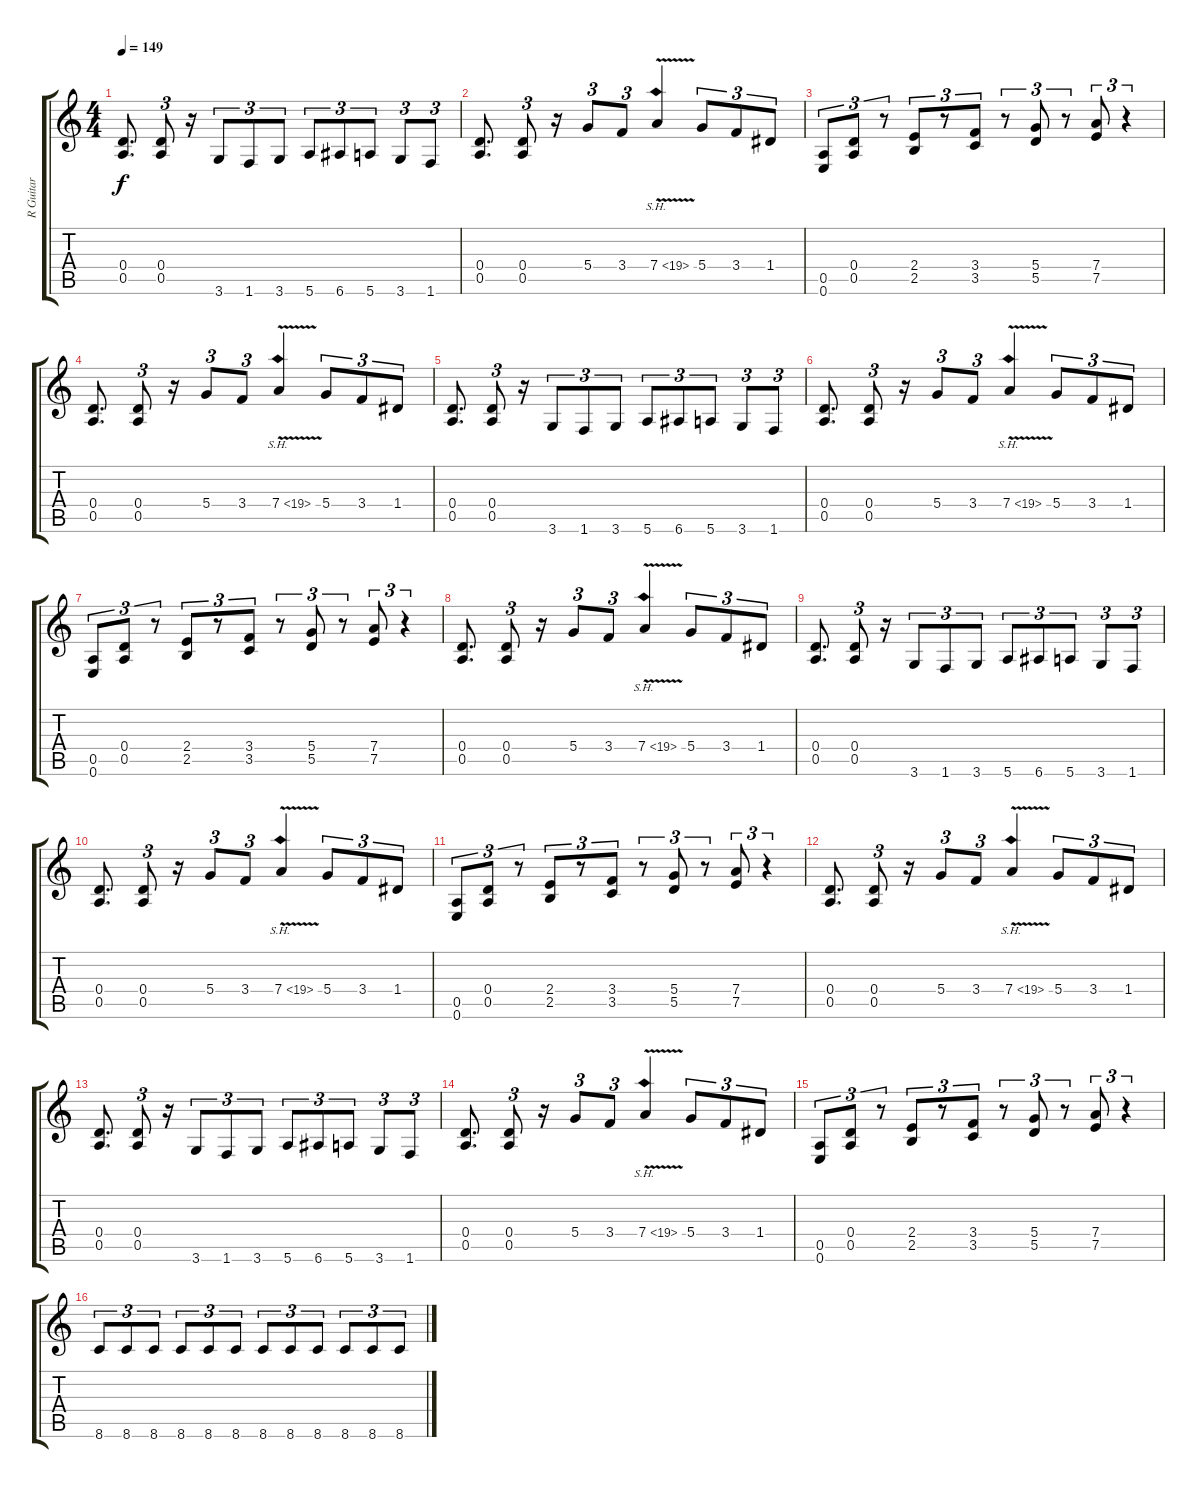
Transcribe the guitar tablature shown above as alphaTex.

\track ("R Guitar" "R Guitar") {instrument distortionguitar}
\staff {score tabs}
\tuning (E4 B3 G3 D3 A2 E2) {hide}
\ts (4 4)
\tempo 149
\clef g2
\ks c
(0.4 0.5).8{d dy f} (0.4 0.5).8{tu (3 2)} r.16 3.6.8{tu (3 2)} 1.6.8{tu (3 2)} 3.6.8{tu (3 2)} 5.6.8{tu (3 2)} 6.6.8{tu (3 2)} 5.6.8{tu (3 2)} 3.6.8{tu (3 2)} 1.6.8{tu (3 2)} |
(0.4 0.5).8{d} (0.4 0.5).8{tu (3 2)} r.16 5.4.8{tu (3 2)} 3.4.8{tu (3 2)} 7.4{sh 12 v}.4 5.4.8{tu (3 2)} 3.4.8{tu (3 2)} 1.4.8{tu (3 2)} |
(0.5 0.6).8{tu (3 2)} (0.4 0.5).8{tu (3 2)} r.8{tu (3 2)} (2.4 2.5).8{tu (3 2)} r.8{tu (3 2)} (3.4 3.5).8{tu (3 2)} r.8{tu (3 2)} (5.4 5.5).8{tu (3 2)} r.8{tu (3 2)} (7.4 7.5).8{tu (3 2)} r.4{tu (3 2)} |
(0.4 0.5).8{d} (0.4 0.5).8{tu (3 2)} r.16 5.4.8{tu (3 2)} 3.4.8{tu (3 2)} 7.4{sh 12 v}.4 5.4.8{tu (3 2)} 3.4.8{tu (3 2)} 1.4.8{tu (3 2)} |
(0.4 0.5).8{d} (0.4 0.5).8{tu (3 2)} r.16 3.6.8{tu (3 2)} 1.6.8{tu (3 2)} 3.6.8{tu (3 2)} 5.6.8{tu (3 2)} 6.6.8{tu (3 2)} 5.6.8{tu (3 2)} 3.6.8{tu (3 2)} 1.6.8{tu (3 2)} |
(0.4 0.5).8{d} (0.4 0.5).8{tu (3 2)} r.16 5.4.8{tu (3 2)} 3.4.8{tu (3 2)} 7.4{sh 12 v}.4 5.4.8{tu (3 2)} 3.4.8{tu (3 2)} 1.4.8{tu (3 2)} |
(0.5 0.6).8{tu (3 2)} (0.4 0.5).8{tu (3 2)} r.8{tu (3 2)} (2.4 2.5).8{tu (3 2)} r.8{tu (3 2)} (3.4 3.5).8{tu (3 2)} r.8{tu (3 2)} (5.4 5.5).8{tu (3 2)} r.8{tu (3 2)} (7.4 7.5).8{tu (3 2)} r.4{tu (3 2)} |
(0.4 0.5).8{d} (0.4 0.5).8{tu (3 2)} r.16 5.4.8{tu (3 2)} 3.4.8{tu (3 2)} 7.4{sh 12 v}.4 5.4.8{tu (3 2)} 3.4.8{tu (3 2)} 1.4.8{tu (3 2)} |
(0.4 0.5).8{d} (0.4 0.5).8{tu (3 2)} r.16 3.6.8{tu (3 2)} 1.6.8{tu (3 2)} 3.6.8{tu (3 2)} 5.6.8{tu (3 2)} 6.6.8{tu (3 2)} 5.6.8{tu (3 2)} 3.6.8{tu (3 2)} 1.6.8{tu (3 2)} |
(0.4 0.5).8{d} (0.4 0.5).8{tu (3 2)} r.16 5.4.8{tu (3 2)} 3.4.8{tu (3 2)} 7.4{sh 12 v}.4 5.4.8{tu (3 2)} 3.4.8{tu (3 2)} 1.4.8{tu (3 2)} |
(0.5 0.6).8{tu (3 2)} (0.4 0.5).8{tu (3 2)} r.8{tu (3 2)} (2.4 2.5).8{tu (3 2)} r.8{tu (3 2)} (3.4 3.5).8{tu (3 2)} r.8{tu (3 2)} (5.4 5.5).8{tu (3 2)} r.8{tu (3 2)} (7.4 7.5).8{tu (3 2)} r.4{tu (3 2)} |
(0.4 0.5).8{d} (0.4 0.5).8{tu (3 2)} r.16 5.4.8{tu (3 2)} 3.4.8{tu (3 2)} 7.4{sh 12 v}.4 5.4.8{tu (3 2)} 3.4.8{tu (3 2)} 1.4.8{tu (3 2)} |
(0.4 0.5).8{d} (0.4 0.5).8{tu (3 2)} r.16 3.6.8{tu (3 2)} 1.6.8{tu (3 2)} 3.6.8{tu (3 2)} 5.6.8{tu (3 2)} 6.6.8{tu (3 2)} 5.6.8{tu (3 2)} 3.6.8{tu (3 2)} 1.6.8{tu (3 2)} |
(0.4 0.5).8{d} (0.4 0.5).8{tu (3 2)} r.16 5.4.8{tu (3 2)} 3.4.8{tu (3 2)} 7.4{sh 12 v}.4 5.4.8{tu (3 2)} 3.4.8{tu (3 2)} 1.4.8{tu (3 2)} |
(0.5 0.6).8{tu (3 2)} (0.4 0.5).8{tu (3 2)} r.8{tu (3 2)} (2.4 2.5).8{tu (3 2)} r.8{tu (3 2)} (3.4 3.5).8{tu (3 2)} r.8{tu (3 2)} (5.4 5.5).8{tu (3 2)} r.8{tu (3 2)} (7.4 7.5).8{tu (3 2)} r.4{tu (3 2)} |
8.6.8{tu (3 2)} 8.6.8{tu (3 2)} 8.6.8{tu (3 2)} 8.6.8{tu (3 2)} 8.6.8{tu (3 2)} 8.6.8{tu (3 2)} 8.6.8{tu (3 2)} 8.6.8{tu (3 2)} 8.6.8{tu (3 2)} 8.6.8{tu (3 2)} 8.6.8{tu (3 2)} 8.6.8{tu (3 2)}
